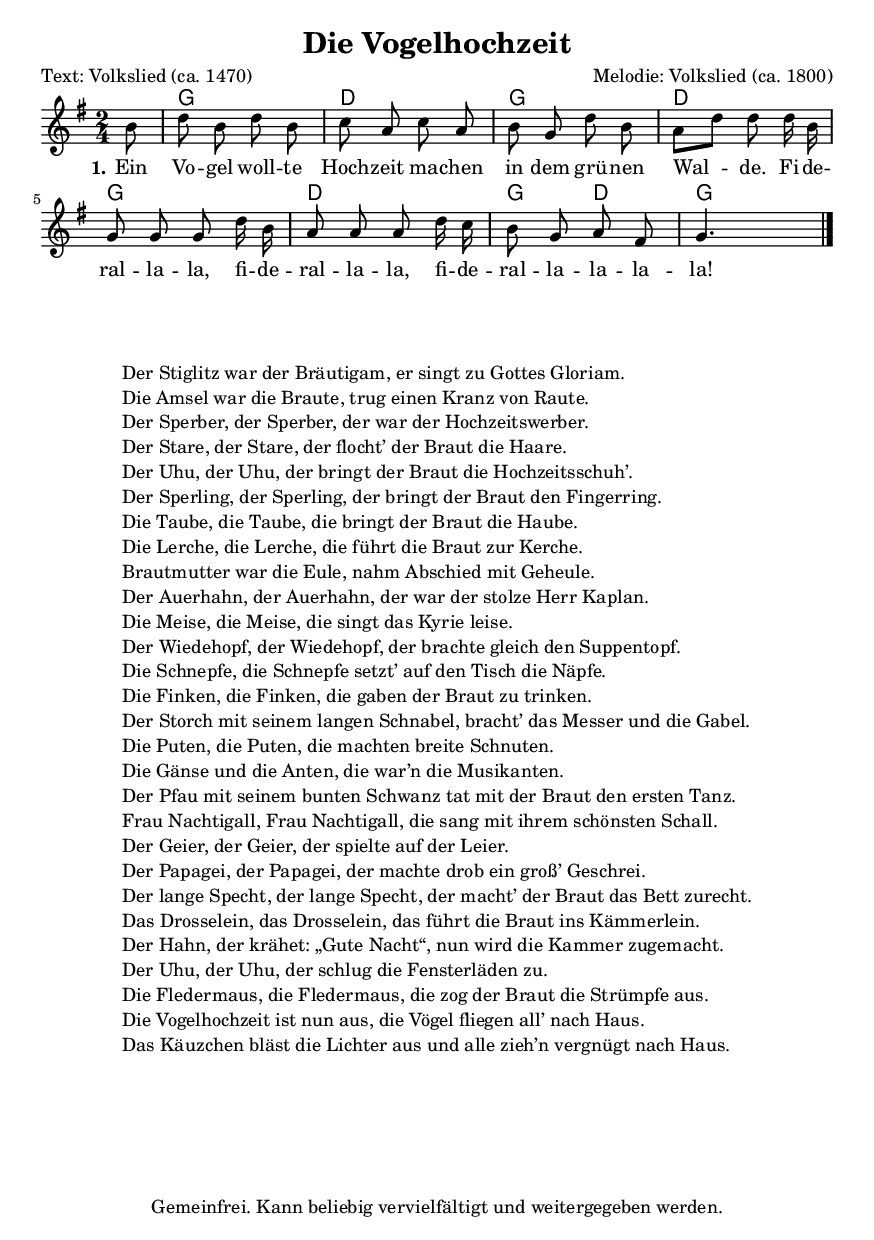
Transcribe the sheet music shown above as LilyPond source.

% Dieses Notenblatt wurde erstellt von Jan Niggemann
%
% Kontakt: jn@hz6.de
%
% geringfügige Änderungen von Hauke Rehr

\include "deutsch.ly"
\version "2.12.3"
\header {
  title = "Die Vogelhochzeit"
  poet = "Text: Volkslied (ca. 1470)"
  composer = "Melodie: Volkslied (ca. 1800)"
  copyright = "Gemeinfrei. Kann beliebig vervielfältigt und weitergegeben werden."
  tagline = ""
id="1d6901bf4a3b316fca5ea9d6f6e27ae2c6eafb1e"
}

\paper {
  #(set-paper-size "a5")
}

\layout {
  indent = #0
}

#(set-global-staff-size 16)

akkorde = \chordmode {
  s8 g2 d2 g2 d2 g2 d2 g4 d4 g4
}

melodie = \relative c' {
  \partial 8
  h'8
  d h d h
  c a c a
  h g d' h
  a[ d] d d16 h
  g8 g g d'16 h
  a8 a a d16 c
  h8 g a fis
  g4. \bar "|."
}

text = \lyricmode {
  \set stanza = "1."
  Ein Vo -- gel  woll -- te  Hoch -- zeit  ma -- chen
  in dem grü -- nen  Wal -- de.
  Fi -- de -- ral -- la -- la,
  fi -- de -- ral -- la -- la,
  fi -- de -- ral -- la -- la -- la -- la!
}

\score {
  <<
    \new ChordNames { \akkorde }
    \new Voice = "Lied" {
      \autoBeamOff
      \clef "treble"
      \time 2/4
      \key g\major
      \melodie
    }
    \new Lyrics \lyricsto "Lied" { \text }
  >>
 \layout {}
 \midi {}
}
\markup {
  \fill-line {
    \column {
      \line {
        \column {
          \line { " " }
          \line { " " }
          "Der Stiglitz war der Bräutigam, er singt zu Gottes Gloriam."
          "Die Amsel war die Braute, trug einen Kranz von Raute."
          "Der Sperber, der Sperber, der war der Hochzeitswerber."
          "Der Stare, der Stare, der flocht’ der Braut die Haare."
          "Der Uhu, der Uhu, der bringt der Braut die Hochzeitsschuh’."
          "Der Sperling, der Sperling, der bringt der Braut den Fingerring."
          "Die Taube, die Taube, die bringt der Braut die Haube."
          "Die Lerche, die Lerche, die führt die Braut zur Kerche."
          "Brautmutter war die Eule, nahm Abschied mit Geheule."
          "Der Auerhahn, der Auerhahn, der war der stolze Herr Kaplan."
          "Die Meise, die Meise, die singt das Kyrie leise."
          "Der Wiedehopf, der Wiedehopf, der brachte gleich den Suppentopf."
          "Die Schnepfe, die Schnepfe setzt’ auf den Tisch die Näpfe."
          "Die Finken, die Finken, die gaben der Braut zu trinken."
          "Der Storch mit seinem langen Schnabel, bracht’ das Messer und die Gabel."
          "Die Puten, die Puten, die machten breite Schnuten."
          "Die Gänse und die Anten, die war’n die Musikanten."
          "Der Pfau mit seinem bunten Schwanz tat mit der Braut den ersten Tanz."
          "Frau Nachtigall, Frau Nachtigall, die sang mit ihrem schönsten Schall."
          "Der Geier, der Geier, der spielte auf der Leier."
          "Der Papagei, der Papagei, der machte drob ein groß’ Geschrei."
          "Der lange Specht, der lange Specht, der macht’ der Braut das Bett zurecht."
          "Das Drosselein, das Drosselein, das führt die Braut ins Kämmerlein."
          "Der Hahn, der krähet: „Gute Nacht“, nun wird die Kammer zugemacht."
          "Der Uhu, der Uhu, der schlug die Fensterläden zu."
          "Die Fledermaus, die Fledermaus, die zog der Braut die Strümpfe aus."
          "Die Vogelhochzeit ist nun aus, die Vögel fliegen all’ nach Haus."
          "Das Käuzchen bläst die Lichter aus und alle zieh’n vergnügt nach Haus."
          % hack?
          \line { " " }
          \line { " " }
          \line { " " }
          ""
	}
      }
    }
  }
}

 % some settings % vim: sw=2 et
